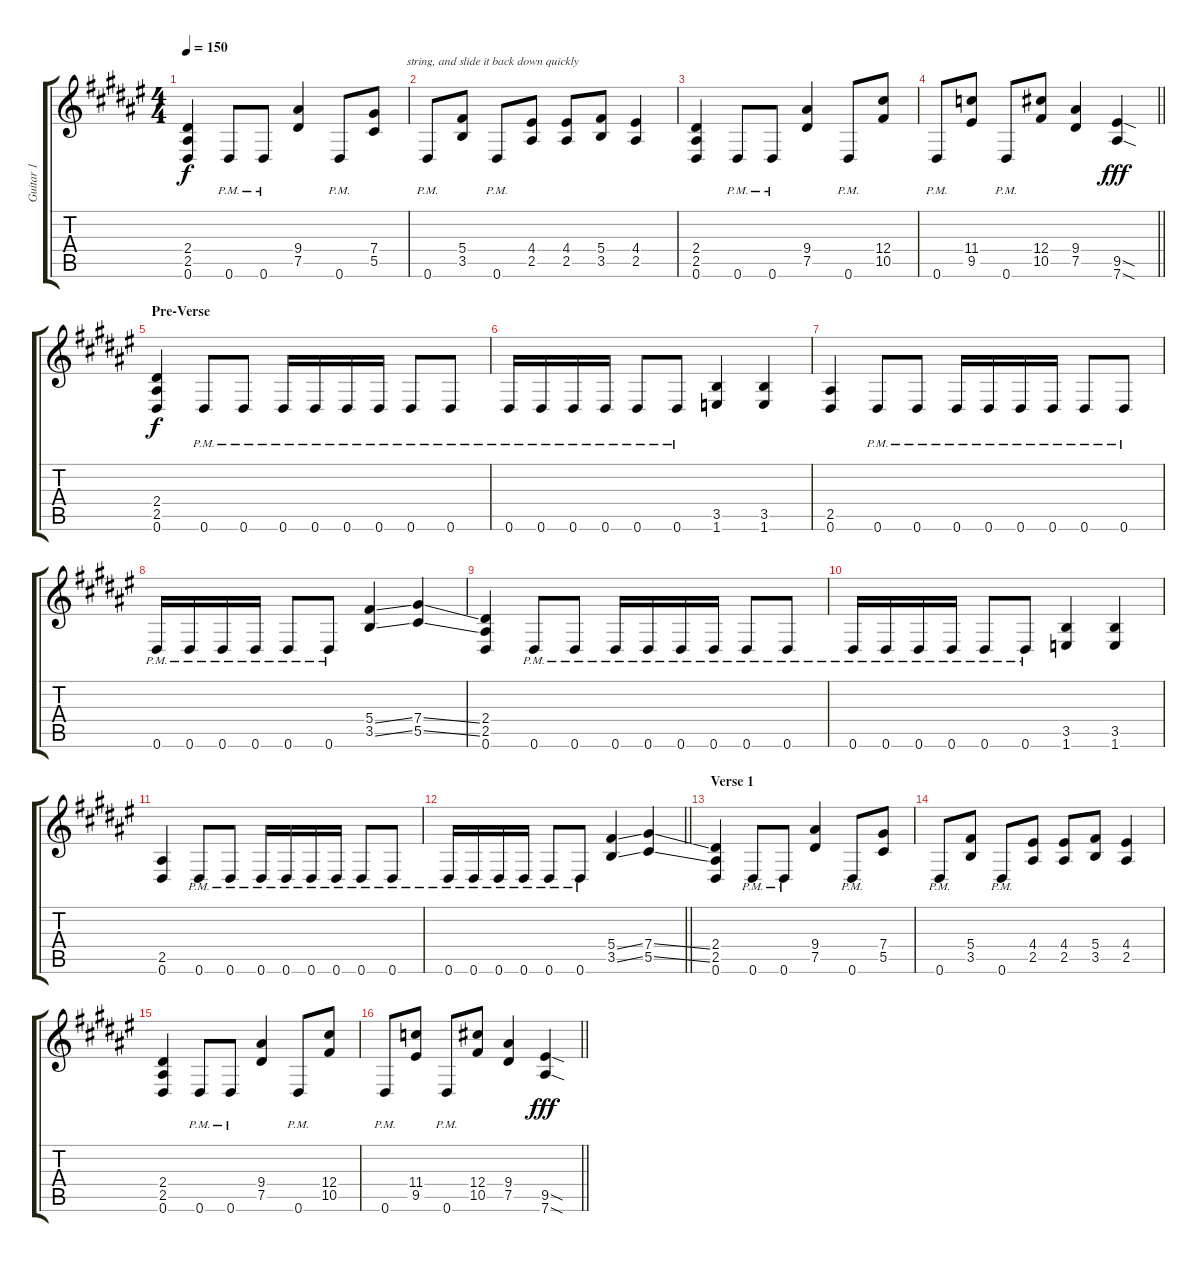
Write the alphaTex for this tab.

\track ("Guitar 1" "Guitar 1") {instrument distortionguitar}
\staff {score tabs}
\tuning (Eb4 Bb3 Gb3 Db3 Ab2 Eb2) {hide}
\ts (4 4)
\tempo 150
\clef g2
\ks f#
(2.4 2.5 0.6).4{dy f} 0.6{pm}.8 0.6{pm}.8 (9.4 7.5).4 0.6{pm}.8 (7.4 5.5).8{txt "           string, and slide it back down quickly"} |
0.6{pm}.8 (5.4 3.5).8 0.6{pm}.8 (4.4 2.5).8 (4.4 2.5).8 (5.4 3.5).8 (4.4 2.5).4 |
(2.4 2.5 0.6).4 0.6{pm}.8 0.6{pm}.8 (9.4 7.5).4 0.6{pm}.8 (12.4 10.5).8 |
\barLineRight lightlight
0.6{pm}.8 (11.4 9.5).8 0.6{pm}.8 (12.4 10.5).8 (9.4 7.5).4 (9.5{sod} 7.6{sod}).4{dy fff} |
\section ("" "Pre-Verse")
(2.4 2.5 0.6).4{dy f} 0.6{pm}.8 0.6{pm}.8 0.6{pm}.16 0.6{pm}.16 0.6{pm}.16 0.6{pm}.16 0.6{pm}.8 0.6{pm}.8 |
0.6{pm}.16 0.6{pm}.16 0.6{pm}.16 0.6{pm}.16 0.6{pm}.8 0.6{pm}.8 (3.5 1.6).4 (3.5 1.6).4 |
(2.5 0.6).4 0.6{pm}.8 0.6{pm}.8 0.6{pm}.16 0.6{pm}.16 0.6{pm}.16 0.6{pm}.16 0.6{pm}.8 0.6{pm}.8 |
0.6{pm}.16 0.6{pm}.16 0.6{pm}.16 0.6{pm}.16 0.6{pm}.8 0.6{pm}.8 (5.4{ss} 3.5{ss}).4 (7.4{ss} 5.5{ss}).4 |
(2.4 2.5 0.6).4 0.6{pm}.8 0.6{pm}.8 0.6{pm}.16 0.6{pm}.16 0.6{pm}.16 0.6{pm}.16 0.6{pm}.8 0.6{pm}.8 |
0.6{pm}.16 0.6{pm}.16 0.6{pm}.16 0.6{pm}.16 0.6{pm}.8 0.6{pm}.8 (3.5 1.6).4 (3.5 1.6).4 |
(2.5 0.6).4 0.6{pm}.8 0.6{pm}.8 0.6{pm}.16 0.6{pm}.16 0.6{pm}.16 0.6{pm}.16 0.6{pm}.8 0.6{pm}.8 |
\barLineRight lightlight
0.6{pm}.16 0.6{pm}.16 0.6{pm}.16 0.6{pm}.16 0.6{pm}.8 0.6{pm}.8 (5.4{ss} 3.5{ss}).4 (7.4{ss} 5.5{ss}).4 |
\section ("" "Verse 1")
(2.4 2.5 0.6).4 0.6{pm}.8 0.6{pm}.8 (9.4 7.5).4 0.6{pm}.8 (7.4 5.5).8 |
0.6{pm}.8 (5.4 3.5).8 0.6{pm}.8 (4.4 2.5).8 (4.4 2.5).8 (5.4 3.5).8 (4.4 2.5).4 |
(2.4 2.5 0.6).4 0.6{pm}.8 0.6{pm}.8 (9.4 7.5).4 0.6{pm}.8 (12.4 10.5).8 |
\barLineRight lightlight
0.6{pm}.8 (11.4 9.5).8 0.6{pm}.8 (12.4 10.5).8 (9.4 7.5).4 (9.5{sod} 7.6{sod}).4{dy fff}
